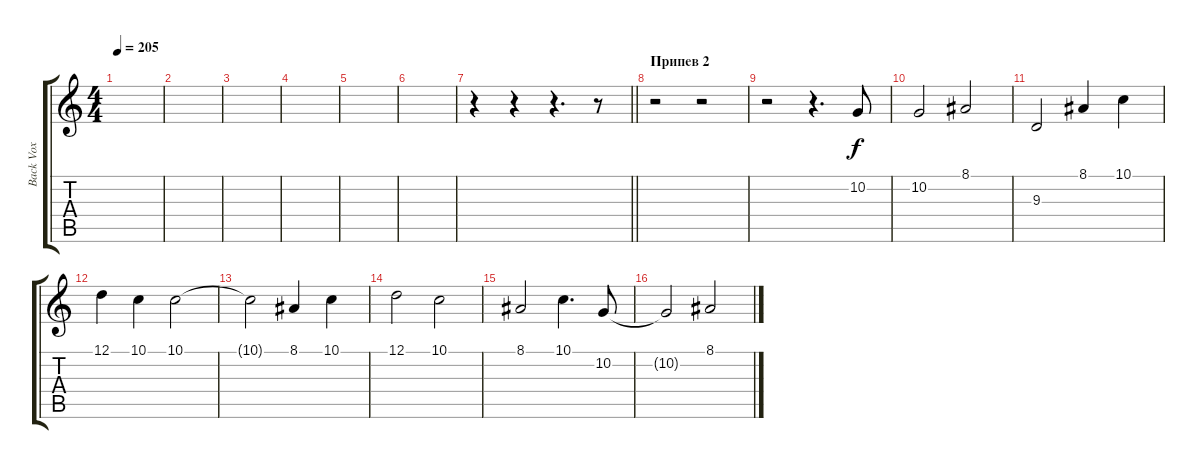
\track ("Back Vox" "Back Vox") {instrument clarinet}
\staff {score tabs}
\tuning (D4 A3 F3 C3 G2 D2) {hide}
\ts (4 4)
\tempo 205
\clef g2
\ks c
|
|
|
|
|
|
\barLineRight lightlight
r.4 r.4 r.4{d} r.8 |
\section ("" "Припев 2")
r.2 r.2 |
r.2 r.4{d} 10.2.8 |
10.2.2 8.1.2 |
9.3.2 8.1.4 10.1.4 |
12.1.4 10.1.4 10.1.2 |
10.1{t}.2 8.1.4 10.1.4 |
12.1.2 10.1.2 |
8.1.2 10.1.4{d} 10.2.8 |
10.2{t}.2 8.1.2
